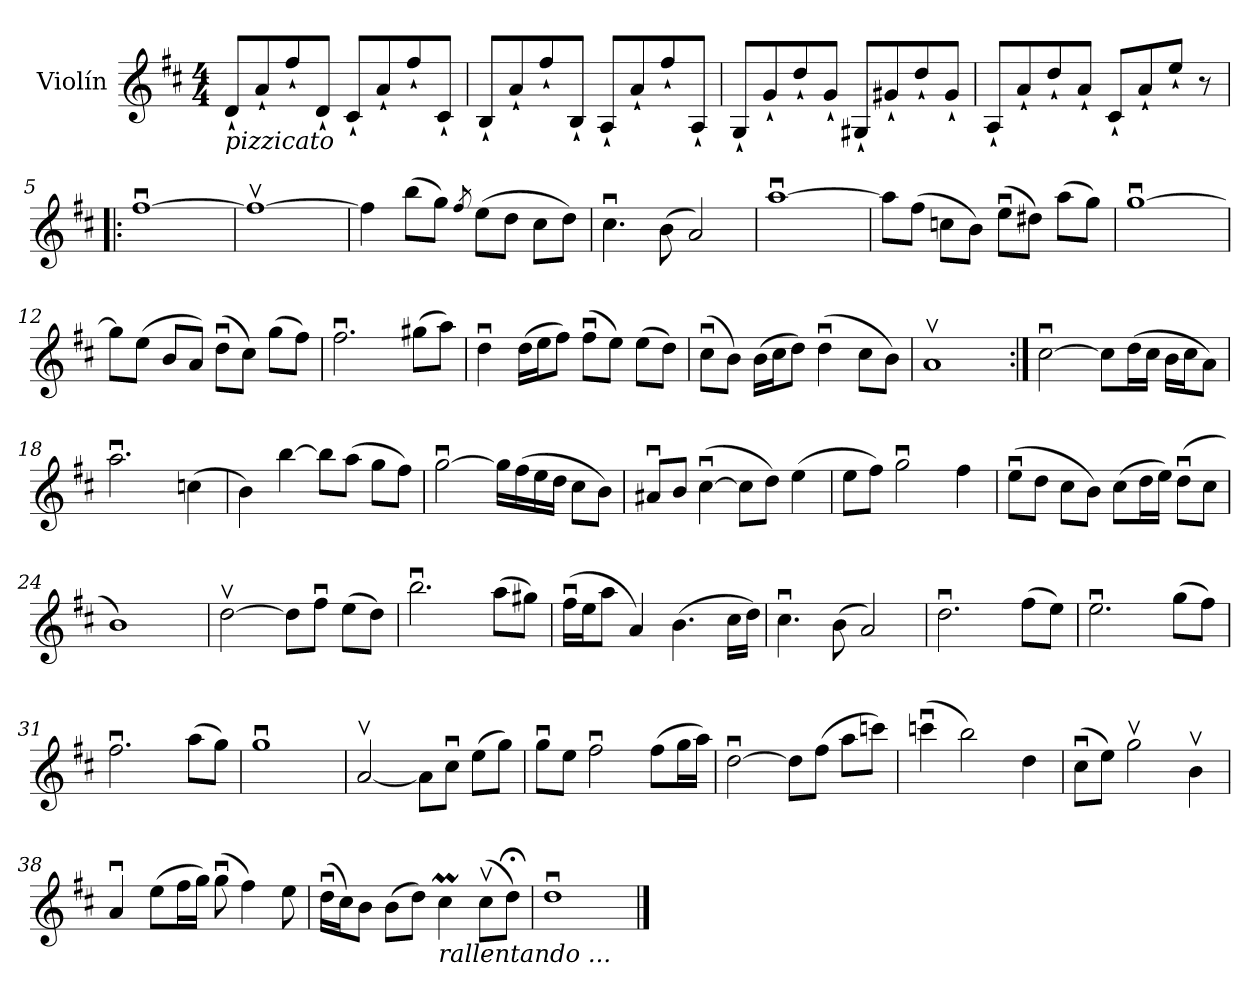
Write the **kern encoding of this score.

**kern
*part1
*staff1
*I"Violín
*I'Vln.
*clefG2
*k[f#c#]
*M4/4
*MM70
=1
!LO:TX:b:i:t=pizzicato
8d`/L
8a`/
8ff#`/
8d`/J
8c#`/L
8a`/
8ff#`/
8c#`/J
=2
8B`/L
8a`/
8ff#`/
8B`/J
8A`/L
8a`/
8ff#`/
8A`/J
=3
8G`/L
8g`/
8dd`/
8g`/J
8G#X`/L
8g#X`/
8dd`/
8g#`/J
=4
8A`/L
8a`/
8dd`/
8a`/J
8c#`/L
8a`/
8ee`/J
8r
!!LO:LB:g=z
=5!|:
[1ff#u
=6
1ff#v_
=7
4ff#\]
(>8bb\L
8gg\J)
8qff#/
(>8ee\L
8dd\J
8cc#\L
8dd\J)
=8
4.cc#u\
(>8b\
2a/)
=9
[1aau
=10
8aa\L]
(>8ff#\J
8ccn\L
8b\J)
(>8eeu\L
8dd#X\J)
(>8aa\L
8gg\J)
=11
[1ggu
!!LO:LB:g=z
=12
8gg\L]
(>8ee\J
8b/L
8a/J)
(>8ddu\L
8cc#\J)
(>8gg\L
8ff#\J)
=13
2.ff#u\
(>8gg#X\L
8aa\J)
=14
4ddu\
(>16dd\LL
16ee\J
8ff#\J)
(>8ff#u\L
8ee\J)
(>8ee\L
8dd\J)
=15
(>8cc#u\L
8b\J)
(>16b\LL
16cc#\J
8dd\J)
(>4ddu\
8cc#\L
8b\J)
=16
1av
!!LO:LB:g=z
=17:|!
[2cc#u\
8cc#\L]
(>16dd\L
16cc#\JJ
16b\LL
16cc#\J
8a\J)
=18
2.aau\
(>4ccn\
=19
4b\)
[4bb\
8bb\L]
(>8aa\J
8gg\L
8ff#\J)
=20
[2ggu\
16gg\LL]
(>16ff#\
16ee\
16dd\JJ
8cc#\L
8b\J)
=21
8a#Xu/L
8b/J
(>[4cc#u\
8cc#\L]
8dd\J)
(>4ee\
=22
8ee\L
8ff#\J)
2ggu\
4ff#\
!!LO:LB:g=z
=23
(>8eeu\L
8dd\J
8cc#\L
8b\J)
(>8cc#\L
16dd\L
16ee\JJ)
(>8ddu\L
8cc#\J
=24
1b)
=25
[2ddv\
8dd\L]
8ff#u\J
(>8ee\L
8dd\J)
=26
2.bbu\
(>8aa\L
8gg#X\J)
=27
(>16ff#u\LL
16ee\J
8aa\J
4a/)
(>4.b\
16cc#\LL
16dd\JJ)
=28
4.cc#u\
(>8b\
2a/)
=29
2.ddu\
(>8ff#\L
8ee\J)
!!LO:LB:g=z
=30
2.eeu\
(>8gg\L
8ff#\J)
=31
2.ff#u\
(>8aa\L
8gg\J)
=32
1ggu
=33
[2av/
8a\L]
8cc#u\J
(>8ee\L
8gg\J)
=34
8ggu\L
8ee\J
2ff#u\
(>8ff#\L
16gg\L
16aa\JJ)
=35
[2ddu\
8dd\L]
(>8ff#\J
8aa\L
8cccn\J)
=36
(>4cccnu\
2bb\)
4dd\
=37
(>8cc#u\L
8ee\J)
2ggv\
4bv\
!!LO:LB:g=z
=38
4au/
(>8ee\L
16ff#\L
16gg\JJ)
(>8ggu\
4ff#\)
8ee\
=39
(>16ddu\LL
16cc#\J)
8b\J
(>8b\L
8dd\J)
!LO:TX:b:i:t=rallentando ...
4cc#m\
(>8cc#v\L
8dd;<\J)
=40
1ddu
==
*-
